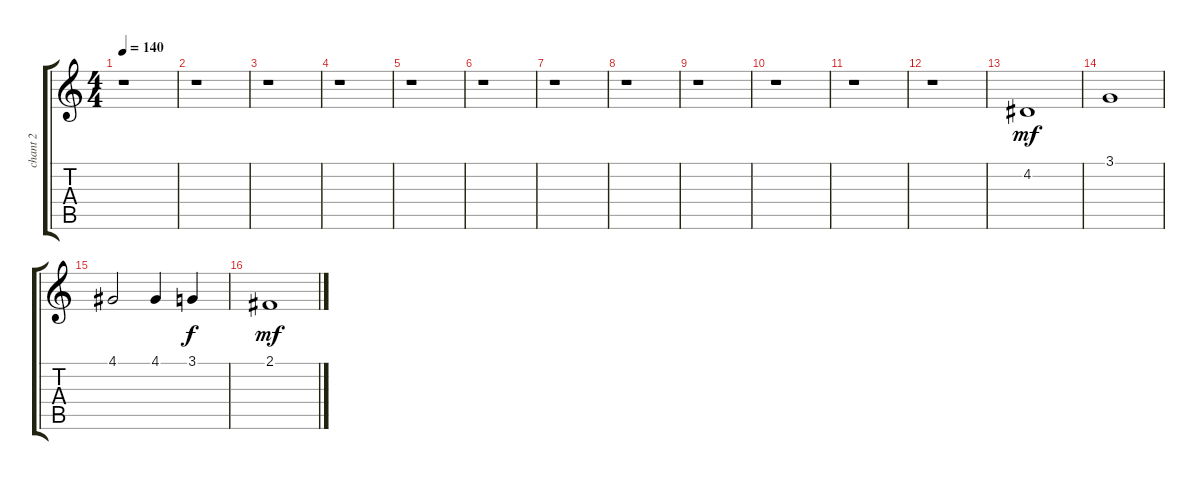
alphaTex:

\track ("chant 2" "chant 2") {instrument choiraahs}
\staff {score tabs}
\tuning (E4 B3 G3 D3 A2 E2) {hide}
\ts (4 4)
\tempo 140
\clef g2
\ks c
r.1{dy mf} |
r.1 |
r.1 |
r.1 |
r.1 |
r.1 |
r.1 |
r.1 |
r.1 |
r.1 |
r.1 |
r.1 |
4.2.1 |
3.1.1 |
4.1.2 4.1.4 3.1.4{dy f} |
2.1.1{dy mf}
